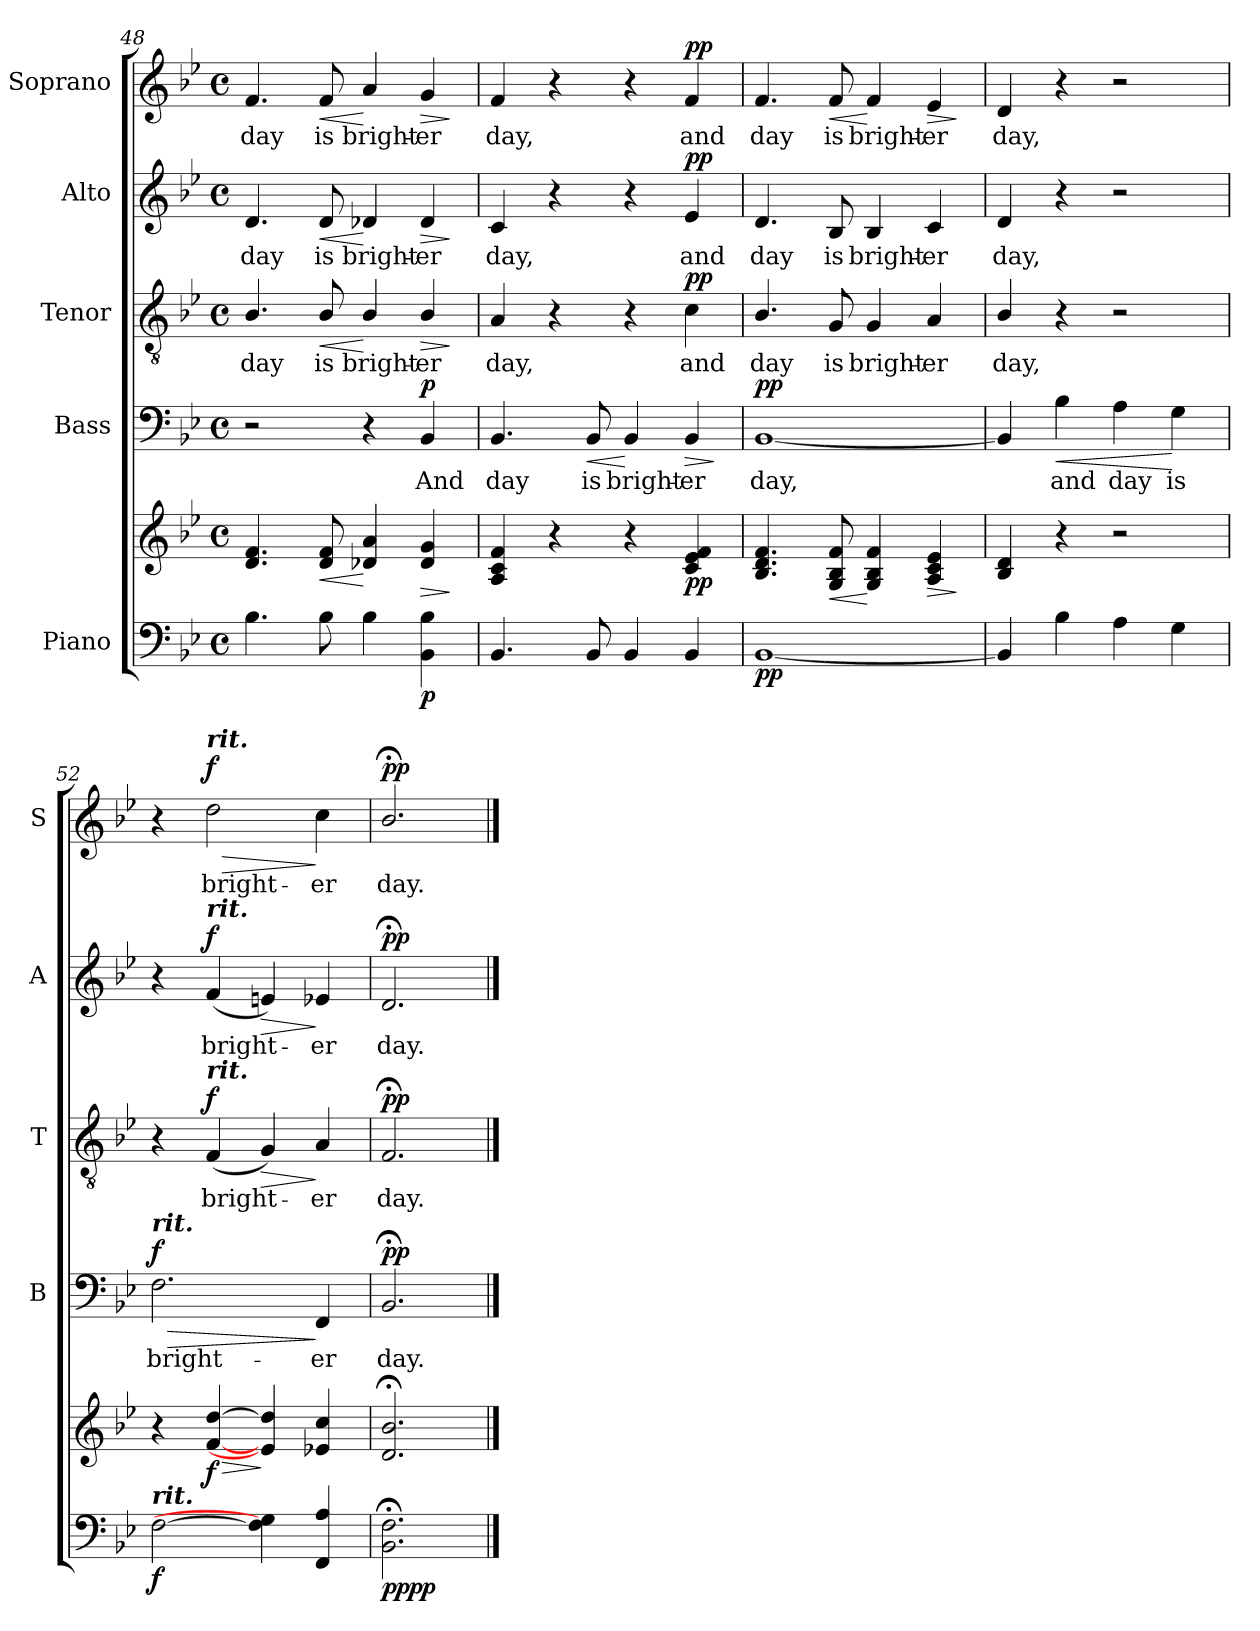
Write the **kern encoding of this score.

**kern	**kern	**dynam	**kern	**text	**dynam	**kern	**text	**dynam	**kern	**text	**dynam	**kern	**text	**dynam
*part5	*part5	*part5	*part4	*part4	*part4	*part3	*part3	*part3	*part2	*part2	*part2	*part1	*part1	*part1
*staff6	*staff5	*staff5/6	*staff4	*staff4	*staff4	*staff3	*staff3	*staff3	*staff2	*staff2	*staff2	*staff1	*staff1	*staff1
*I"Piano	*	*	*I"Bass	*	*	*I"Tenor	*	*	*I"Alto	*	*	*I"Soprano	*	*
*	*	*	*I'B	*	*	*I'T	*	*	*I'A	*	*	*I'S	*	*
!!LO:LB:g=z
*clefF4	*clefG2	*	*clefF4	*	*	*clefGv2	*	*	*clefG2	*	*	*clefG2	*	*
*k[b-e-]	*k[b-e-]	*	*k[b-e-]	*	*	*k[b-e-]	*	*	*k[b-e-]	*	*	*k[b-e-]	*	*
*B-:	*B-:	*	*B-:	*	*	*B-:	*	*	*B-:	*	*	*B-:	*	*
*M4/4	*M4/4	*	*M4/4	*	*	*M4/4	*	*	*M4/4	*	*	*M4/4	*	*
*met(c)	*met(c)	*	*met(c)	*	*	*met(c)	*	*	*met(c)	*	*	*met(c)	*	*
=48	=48	=48	=48	=48	=48	=48	=48	=48	=48	=48	=48	=48	=48	=48
!	!	!	!	!	!	!	!LO:LY:b	!	!	!LO:LY:b	!	!	!LO:LY:b	!
4.B-	4.d 4.f	.	2r	.	.	4.B-/	day	.	4.d	day	.	4.f	day	.
!	!	!LO:HP:b	!	!	!	!	!LO:LY:b	!LO:HP:b	!	!LO:LY:b	!LO:HP:b	!	!LO:LY:b	!LO:HP:b
8B-	8d 8f	<	.	.	.	8B-/	is	<	8d	is	<	8f	is	<
!	!	!	!	!	!	!	!LO:LY:b	!	!	!LO:LY:b	!	!	!LO:LY:b	!
4B-	4d-X 4a	[	4r	.	.	4B-/	bright-	[	4d-X	bright-	[	4a	bright-	[
!	!	!LO:HP:b	!	!LO:LY:b	!	!	!LO:LY:b	!LO:HP:b	!	!LO:LY:b	!LO:HP:b	!	!LO:LY:b	!LO:HP:b
!	!	!LO:DY:n=1:b=2	!	!	!LO:DY:b	!	!	!	!	!	!	!	!	!
4BB- 4B-	4d- 4g	> p	4BB-	And	p	4B-/	-er	>	4d-	-er	>	4g	-er	>
.	.	]	.	.	.	.	.	]	.	.	]	.	.	]
=49	=49	=49	=49	=49	=49	=49	=49	=49	=49	=49	=49	=49	=49	=49
!	!	!	!	!LO:LY:b	!	!	!LO:LY:b	!	!	!LO:LY:b	!	!	!LO:LY:b	!
4.BB-	4A 4c 4f	.	4.BB-	day	.	4A	day,	.	4c	day,	.	4f	day,	.
.	4r	.	.	.	.	4r	.	.	4r	.	.	4r	.	.
!	!	!	!	!LO:LY:b	!LO:HP:b	!	!	!	!	!	!	!	!	!
8BB-	.	.	8BB-	is	<	.	.	.	.	.	.	.	.	.
!	!	!	!	!LO:LY:b	!	!	!	!	!	!	!	!	!	!
4BB-	4r	.	4BB-	bright-	[	4r	.	.	4r	.	.	4r	.	.
!	!	!LO:DY:b	!	!LO:LY:b	!LO:HP:b	!	!LO:LY:b	!LO:DY:b	!	!LO:LY:b	!LO:DY:b	!	!LO:LY:b	!LO:DY:b
4BB-	4c 4e- 4f	pp	4BB-	-er	>	4c	and	pp	4e-	and	pp	4f	and	pp
.	.	.	.	.	]	.	.	.	.	.	.	.	.	.
=50	=50	=50	=50	=50	=50	=50	=50	=50	=50	=50	=50	=50	=50	=50
!	!	!LO:DY:b=2	!	!LO:LY:b	!LO:DY:b	!	!LO:LY:b	!	!	!LO:LY:b	!	!	!LO:LY:b	!
[1BB-	4.B- 4.d 4.f	pp	[1BB-	day,	pp	4.B-/	day	.	4.d	day	.	4.f	day	.
!	!	!LO:HP:b	!	!	!	!	!LO:LY:b	!	!	!LO:LY:b	!	!	!LO:LY:b	!LO:HP:b
.	8G 8B- 8f	<	.	.	.	8G	is	.	8B-	is	.	8f	is	<
!	!	!	!	!	!	!	!LO:LY:b	!	!	!LO:LY:b	!	!	!LO:LY:b	!
.	4G 4B- 4f	[	.	.	.	4G	bright-	.	4B-	bright-	.	4f	bright-	[
!	!	!LO:HP:b	!	!	!	!	!LO:LY:b	!	!	!LO:LY:b	!	!	!LO:LY:b	!LO:HP:b
.	4A 4c 4e-	>	.	.	.	4A	-er	.	4c	-er	.	4e-	-er	>
.	.	]	.	.	.	.	.	.	.	.	.	.	.	]
=51	=51	=51	=51	=51	=51	=51	=51	=51	=51	=51	=51	=51	=51	=51
!	!	!	!	!	!	!	!LO:LY:b	!	!	!LO:LY:b	!	!	!LO:LY:b	!
4BB-]	4B- 4d	.	4BB-]	.	.	4B-/	day,	.	4d	day,	.	4d	day,	.
!	!	!	!	!LO:LY:b	!LO:HP:b	!	!	!	!	!	!	!	!	!
4B-	4r	.	4B-	and	<	4r	.	.	4r	.	.	4r	.	.
!	!	!	!	!LO:LY:b	!	!	!	!	!	!	!	!	!	!
4A	2r	.	4A	day	.	2r	.	.	2r	.	.	2r	.	.
!	!	!	!	!LO:LY:b	!	!	!	!	!	!	!	!	!	!
4G	.	.	4G	is	[	.	.	.	.	.	.	.	.	.
=52	=52	=52	=52	=52	=52	=52	=52	=52	=52	=52	=52	=52	=52	=52
!	!	!	!LO:TX:a:Bi:t=rit.	!	!	!	!	!	!	!	!	!	!	!
!LO:TX:a:Bi:t=rit.	!	!	!	!	!	!	!	!	!	!	!	!	!	!
!	!	!LO:DY:b=2	!	!LO:LY:b	!LO:HP:b	!	!	!	!	!	!	!	!	!
!	!	!	!	!	!LO:DY:n=1:b	!	!	!	!	!	!	!	!	!
[2F	4r	f	2.F	bright-	> f	4r	.	.	4r	.	.	4r	.	.
!	!	!	!	!	!	!	!	!	!	!	!	!LO:TX:a:Bi:t=rit.	!	!
!	!	!	!	!	!	!	!	!	!LO:TX:a:Bi:t=rit.	!	!	!	!	!
!	!	!	!	!	!	!LO:TX:a:Bi:t=rit.	!	!	!	!	!	!	!	!
!	!	!LO:HP:b	!	!	!	!	!LO:LY:b	!	!	!LO:LY:b	!	!	!LO:LY:b	!LO:HP:b
!	!	!LO:DY:n=1:b	!	!	!	!	!	!LO:DY:b	!	!	!LO:DY:b	!	!	!LO:DY:n=1:b
.	[4f [4dd	> f	.	.	.	(<4F	bright-	f	(<4f	bright-	f	2dd	bright-	> f
!	!	!	!	!	!	!	!	!LO:HP:b	!	!	!LO:HP:b	!	!	!
4F] 4G]	4e] 4dd]	]	.	.	.	4G)	.	>	4en)	.	>	.	.	.
!	!	!	!	!LO:LY:b	!	!	!LO:LY:b	!	!	!LO:LY:b	!	!	!LO:LY:b	!
4FF 4A	4e-X 4cc	.	4FF	-er	]	4A	er	]	4e-X	er	]	4cc	-er	]
=53	=53	=53	=53	=53	=53	=53	=53	=53	=53	=53	=53	=53	=53	=53
!	!	!LO:DY:b=2	!	!LO:LY:b	!	!	!LO:LY:b	!	!	!LO:LY:b	!	!	!LO:LY:b	!
!	!	!LO:DY:n=1:b	!	!	!LO:DY:b	!	!	!LO:DY:b	!	!	!LO:DY:b	!	!	!LO:DY:b
2.BB-;< 2.F;<	2.d/;< 2.b-/;<	pp pp	2.BB-;<	day.	pp	2.F;<	day.	pp	2.d;<	day.	pp	2.b-;</	day.	pp
==	==	==	==	==	==	==	==	==	==	==	==	==	==	==
*-	*-	*-	*-	*-	*-	*-	*-	*-	*-	*-	*-	*-	*-	*-
